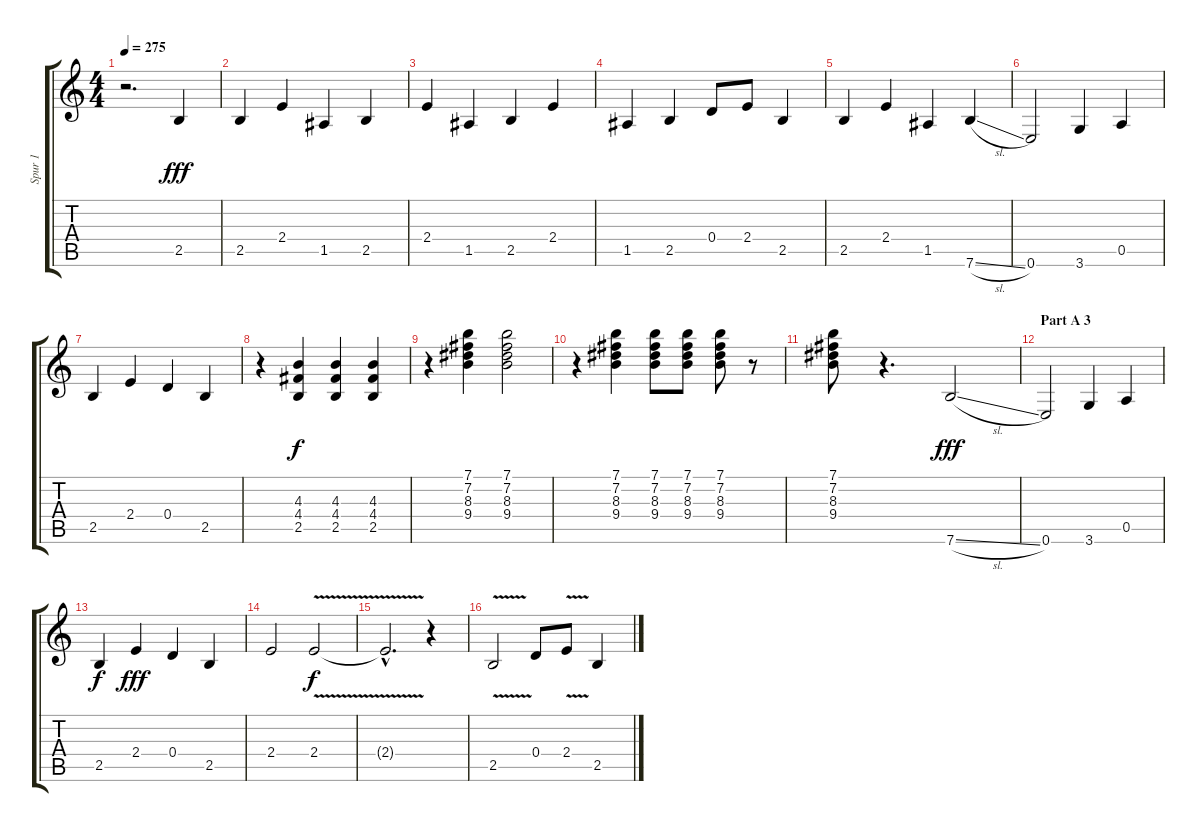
\track ("Spur 1" "Spur 1") {instrument electricguitarclean}
\staff {score tabs}
\tuning (E4 B3 G3 D3 A2 E2) {hide}
\ts (4 4)
\tempo 275
\clef g2
\ks c
r.2{d dy fff} 2.5.4 |
2.5.4 2.4.4 1.5.4 2.5.4 |
2.4.4 1.5.4 2.5.4 2.4.4 |
1.5.4 2.5.4 0.4.8 2.4.8 2.5.4 |
2.5.4 2.4.4 1.5.4 7.6{sl}.4{instrument electricguitarclean} |
0.6.2 3.6.4 0.5.4 |
2.5.4 2.4.4 0.4.4 2.5.4 |
r.4 (4.3 4.4 2.5).4{dy f} (4.3 4.4 2.5).4 (4.3 4.4 2.5).4 |
r.4 (7.1 7.2 8.3 9.4).4 (7.1 7.2 8.3 9.4).2 |
r.4 (7.1 7.2 8.3 9.4).4{instrument electricguitarclean} (7.1 7.2 8.3 9.4).8 (7.1 7.2 8.3 9.4).8 (7.1 7.2 8.3 9.4).8 r.8 |
(7.1 7.2 8.3 9.4).8 r.4{d} 7.6{sl}.2{dy fff} |
\section ("" "Part A 3")
0.6.2 3.6.4 0.5.4 |
2.5.4{dy f} 2.4.4{dy fff} 0.4.4 2.5.4 |
2.4.2 2.4{v}.2{dy f} |
2.4{hac t}.2{d} r.4 |
2.5{v}.2 0.4.8 2.4{v}.8 2.5.4
